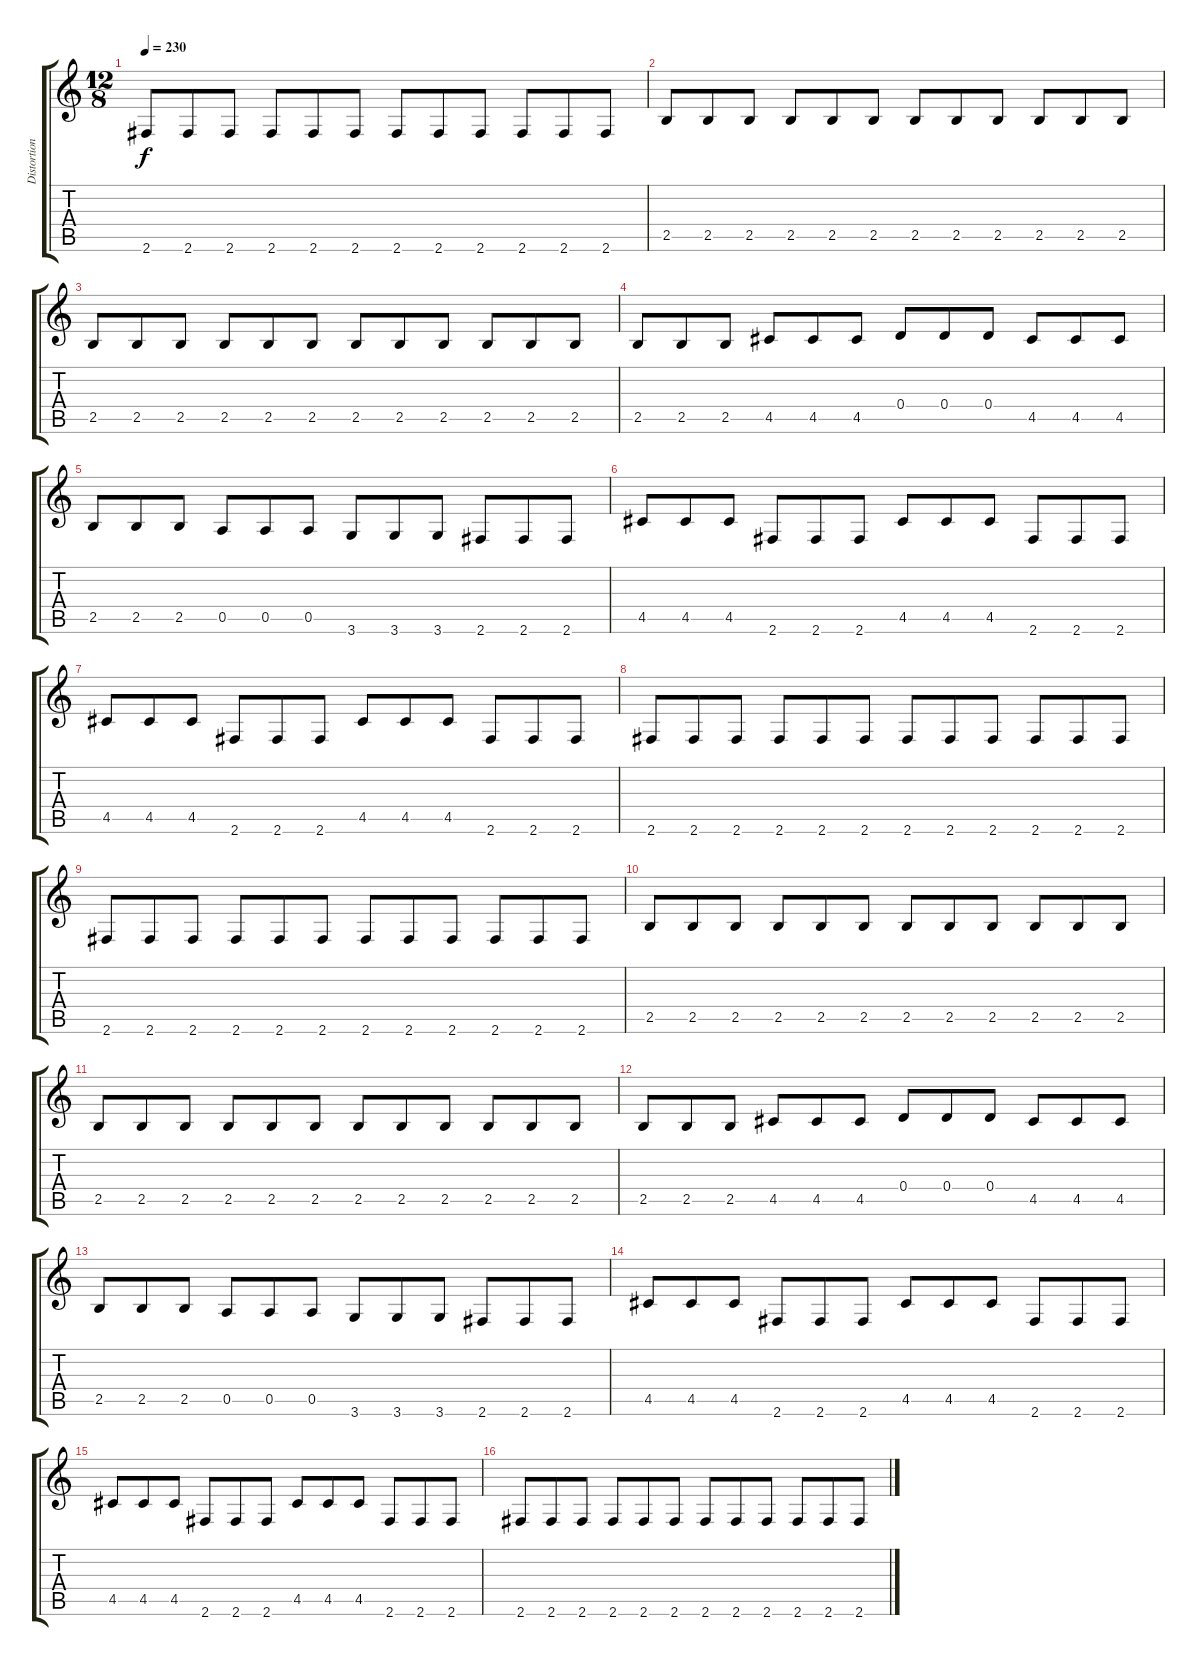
\track ("Distortion" "Distortion") {instrument distortionguitar}
\staff {score tabs}
\tuning (E4 B3 G3 D3 A2 E2) {hide}
\ts (12 8)
\tempo 230
\clef g2
\ks c
2.6.8{dy f} 2.6.8 2.6.8 2.6.8 2.6.8 2.6.8 2.6.8 2.6.8 2.6.8 2.6.8 2.6.8 2.6.8 |
2.5.8 2.5.8 2.5.8 2.5.8 2.5.8 2.5.8 2.5.8 2.5.8 2.5.8 2.5.8 2.5.8 2.5.8 |
2.5.8 2.5.8 2.5.8 2.5.8 2.5.8 2.5.8 2.5.8 2.5.8 2.5.8 2.5.8 2.5.8 2.5.8 |
2.5.8 2.5.8 2.5.8 4.5.8 4.5.8 4.5.8 0.4.8 0.4.8 0.4.8 4.5.8 4.5.8 4.5.8 |
2.5.8 2.5.8 2.5.8 0.5.8 0.5.8 0.5.8 3.6.8 3.6.8 3.6.8 2.6.8 2.6.8 2.6.8 |
4.5.8 4.5.8 4.5.8 2.6.8 2.6.8 2.6.8 4.5.8 4.5.8 4.5.8 2.6.8 2.6.8 2.6.8 |
4.5.8 4.5.8 4.5.8 2.6.8 2.6.8 2.6.8 4.5.8 4.5.8 4.5.8 2.6.8 2.6.8 2.6.8 |
2.6.8 2.6.8 2.6.8 2.6.8 2.6.8 2.6.8 2.6.8 2.6.8 2.6.8 2.6.8 2.6.8 2.6.8 |
2.6.8 2.6.8 2.6.8 2.6.8 2.6.8 2.6.8 2.6.8 2.6.8 2.6.8 2.6.8 2.6.8 2.6.8 |
2.5.8 2.5.8 2.5.8 2.5.8 2.5.8 2.5.8 2.5.8 2.5.8 2.5.8 2.5.8 2.5.8 2.5.8 |
2.5.8 2.5.8 2.5.8 2.5.8 2.5.8 2.5.8 2.5.8 2.5.8 2.5.8 2.5.8 2.5.8 2.5.8 |
2.5.8 2.5.8 2.5.8 4.5.8 4.5.8 4.5.8 0.4.8 0.4.8 0.4.8 4.5.8 4.5.8 4.5.8 |
2.5.8 2.5.8 2.5.8 0.5.8 0.5.8 0.5.8 3.6.8 3.6.8 3.6.8 2.6.8 2.6.8 2.6.8 |
4.5.8 4.5.8 4.5.8 2.6.8 2.6.8 2.6.8 4.5.8 4.5.8 4.5.8 2.6.8 2.6.8 2.6.8 |
4.5.8 4.5.8 4.5.8 2.6.8 2.6.8 2.6.8 4.5.8 4.5.8 4.5.8 2.6.8 2.6.8 2.6.8 |
2.6.8 2.6.8 2.6.8 2.6.8 2.6.8 2.6.8 2.6.8 2.6.8 2.6.8 2.6.8 2.6.8 2.6.8
